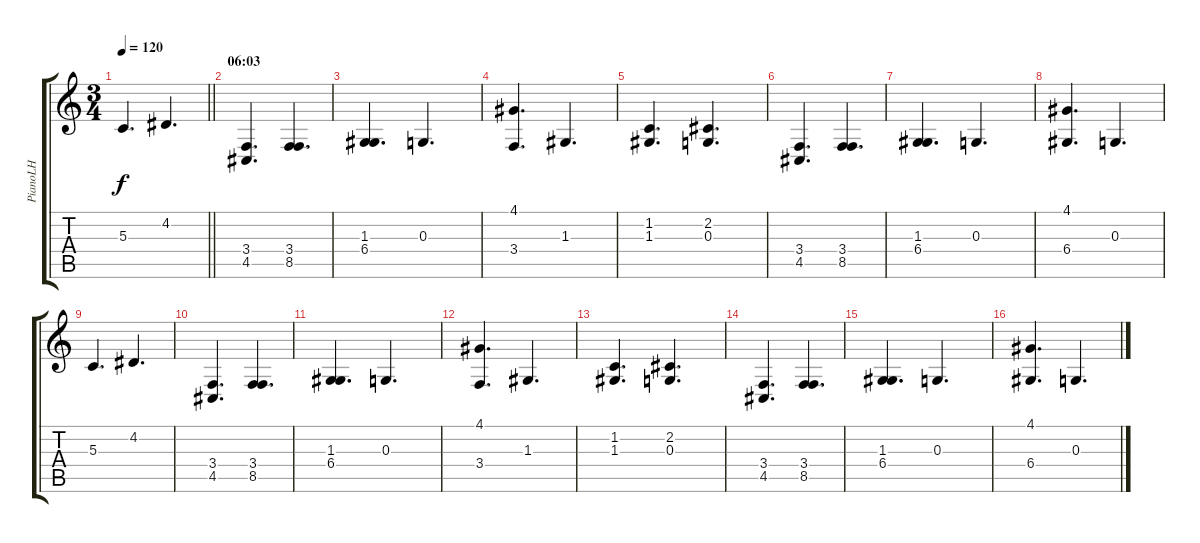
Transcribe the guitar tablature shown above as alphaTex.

\track ("PianoLH" "PianoLH") {instrument electricgrandpiano}
\staff {score tabs}
\tuning (E4 B3 G3 D3 A2 Eb2) {hide}
\ts (3 4)
\tempo 120
\clef g2
\barLineRight lightlight
\ks c
5.3.4{d dy f} 4.2.4{d} |
\section ("" "06:03")
(3.4 4.5).4{d} (3.4 8.5).4{d} |
(1.3 6.4).4{d} 0.3.4{d} |
(4.1 3.4).4{d} 1.3.4{d} |
(1.2 1.3).4{d} (2.2 0.3).4{d} |
(3.4 4.5).4{d} (3.4 8.5).4{d} |
(1.3 6.4).4{d} 0.3.4{d} |
(4.1 6.4).4{d} 0.3.4{d} |
5.3.4{d} 4.2.4{d} |
(3.4 4.5).4{d} (3.4 8.5).4{d} |
(1.3 6.4).4{d} 0.3.4{d} |
(4.1 3.4).4{d} 1.3.4{d} |
(1.2 1.3).4{d} (2.2 0.3).4{d} |
(3.4 4.5).4{d} (3.4 8.5).4{d} |
(1.3 6.4).4{d} 0.3.4{d} |
(4.1 6.4).4{d} 0.3.4{d}
